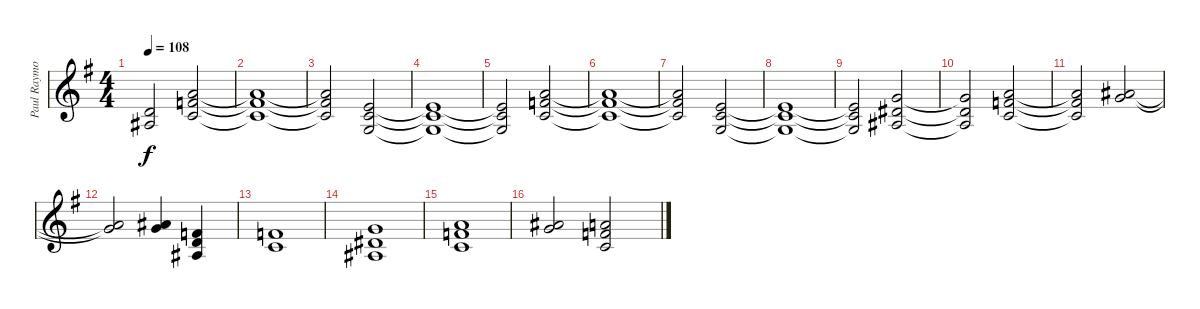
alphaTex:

\track ("Paul Raymond Keyboards" "Paul Raymo") {instrument pad7halo}
\staff {score}
\tuning (E4 B3 G3 D3 A2 E2) {hide}
\ts (4 4)
\tempo 108
\clef g2
\ks g
(3.2{t} 3.3{t}).2{dy f} (5.1 6.2 5.3).2 |
(5.1{t} 6.2{t} 5.3{t}).1 |
(5.1{t} 6.2{t} 5.3{t}).2 (5.2 5.3 5.4).2 |
(5.2{t} 5.3{t} 5.4{t}).1 |
(5.2{t} 5.3{t} 5.4{t}).2 (5.1 6.2 5.3).2 |
(5.1{t} 6.2{t} 5.3{t}).1 |
(5.1{t} 6.2{t} 5.3{t}).2 (5.2 5.3 5.4).2 |
(5.2{t} 5.3{t} 5.4{t}).1 |
(5.2{t} 5.3{t} 5.4{t}).2 (3.1 4.2 3.3).2 |
(3.1{t} 4.2{t} 3.3{t}).2 (5.1 6.2 5.3).2 |
(5.1{t} 6.2{t} 5.3{t}).2 (6.1 8.2).2 |
(6.1{t} 8.2{t}).2 (6.1 8.2).4 (6.2 7.3 8.4).4 |
(1.1 1.2).1 |
(3.1 4.2 3.3).1 |
(5.1 6.2 5.3).1 |
(6.1 8.2).2 (5.1 6.2 5.3).2
